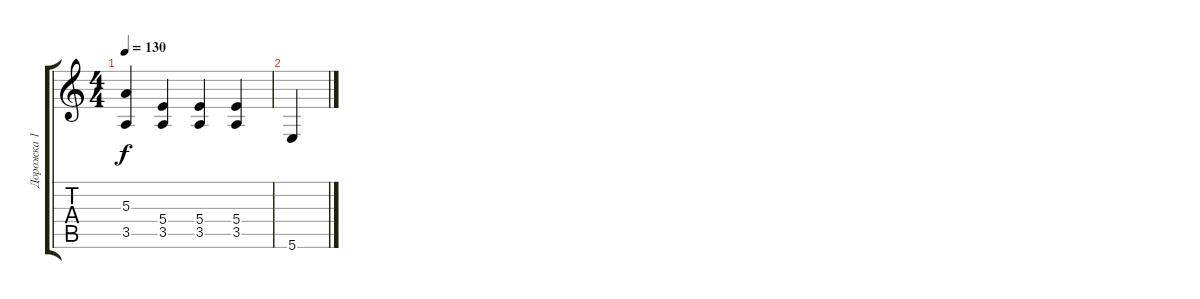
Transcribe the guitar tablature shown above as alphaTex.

\track ("Дорожка 1" "Дорожка 1") {instrument distortionguitar}
\staff {score tabs}
\tuning (Db4 Ab3 E3 B2 Gb2 B1) {hide}
\ts (4 4)
\tempo 130
\clef g2
\ks c
(5.3 3.5).4{dy f} (5.4 3.5).4 (5.4 3.5).4 (5.4 3.5).4 |
5.6.4
